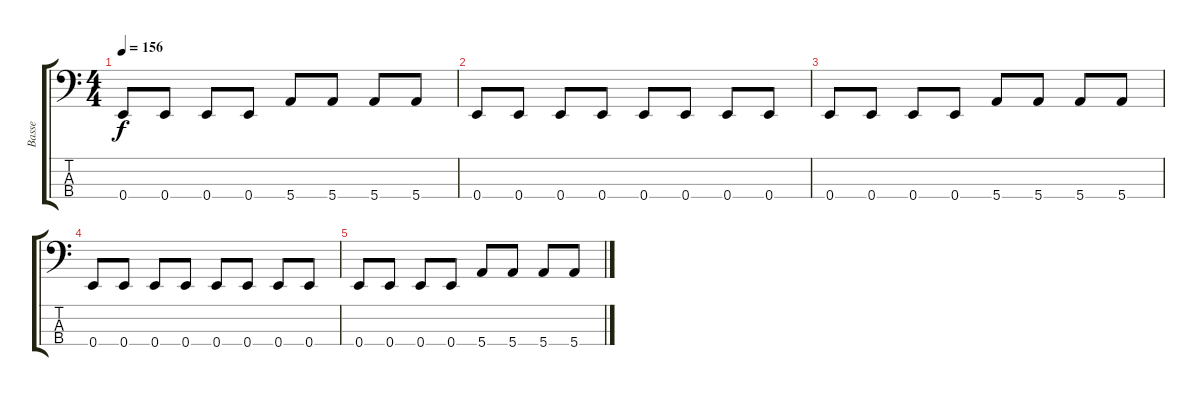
\track ("Basse" "Basse") {instrument slapbass2}
\staff {score tabs}
\tuning (G2 D2 A1 E1) {hide}
\ts (4 4)
\tempo 156
\clef f4
\ks c
0.4.8{dy f} 0.4.8 0.4.8 0.4.8 5.4.8 5.4.8 5.4.8 5.4.8 |
0.4.8 0.4.8 0.4.8 0.4.8 0.4.8 0.4.8 0.4.8 0.4.8 |
0.4.8 0.4.8 0.4.8 0.4.8 5.4.8 5.4.8 5.4.8 5.4.8 |
0.4.8 0.4.8 0.4.8 0.4.8 0.4.8 0.4.8 0.4.8 0.4.8 |
0.4.8 0.4.8 0.4.8 0.4.8 5.4.8 5.4.8 5.4.8 5.4.8
